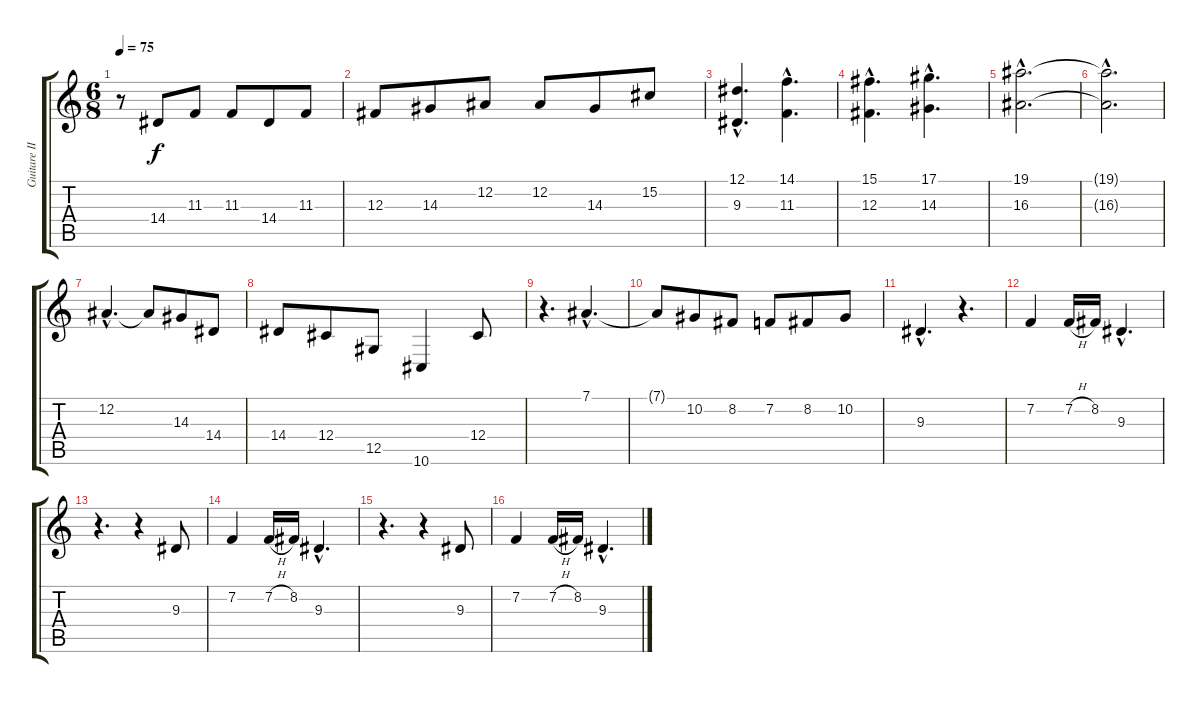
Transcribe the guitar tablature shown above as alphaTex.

\track ("Guitare II ( Orchestre )" "Guitare II") {instrument stringensemble1}
\staff {score tabs}
\tuning (Eb4 Bb3 Gb3 Db3 Ab2 Eb2) {hide}
\ts (6 8)
\tempo 75
\clef g2
\ks c
r.8{dy f} 14.4.8 11.3.8 11.3.8 14.4.8 11.3.8 |
12.3.8 14.3.8 12.2.8 12.2.8 14.3.8 15.2.8 |
(12.1{hac} 9.3{hac}).4{d} (14.1{hac} 11.3{hac}).4{d} |
(15.1{hac} 12.3{hac}).4{d} (17.1{hac} 14.3{hac}).4{d} |
(19.1{hac} 16.3{hac}).2{d} |
(19.1{hac t} 16.3{hac t}).2{d} |
12.2{hac}.4{d} 12.2{t}.8 14.3.8 14.4.8 |
14.4.8 12.4.8 12.5.8 10.6.4 12.4.8 |
r.4{d volume 0} 7.1{hac}.4{d volume 16} |
7.1{t}.8 10.2.8 8.2.8 7.2.8 8.2.8 10.2.8 |
9.3{hac}.4{d} r.4{d} |
7.2.4 7.2{h}.16 8.2.16 9.3{hac}.4{d} |
r.4{d} r.4 9.3.8 |
7.2.4 7.2{h}.16 8.2.16 9.3{hac}.4{d} |
r.4{d} r.4 9.3.8 |
7.2.4 7.2{h}.16 8.2.16 9.3{hac}.4{d}
